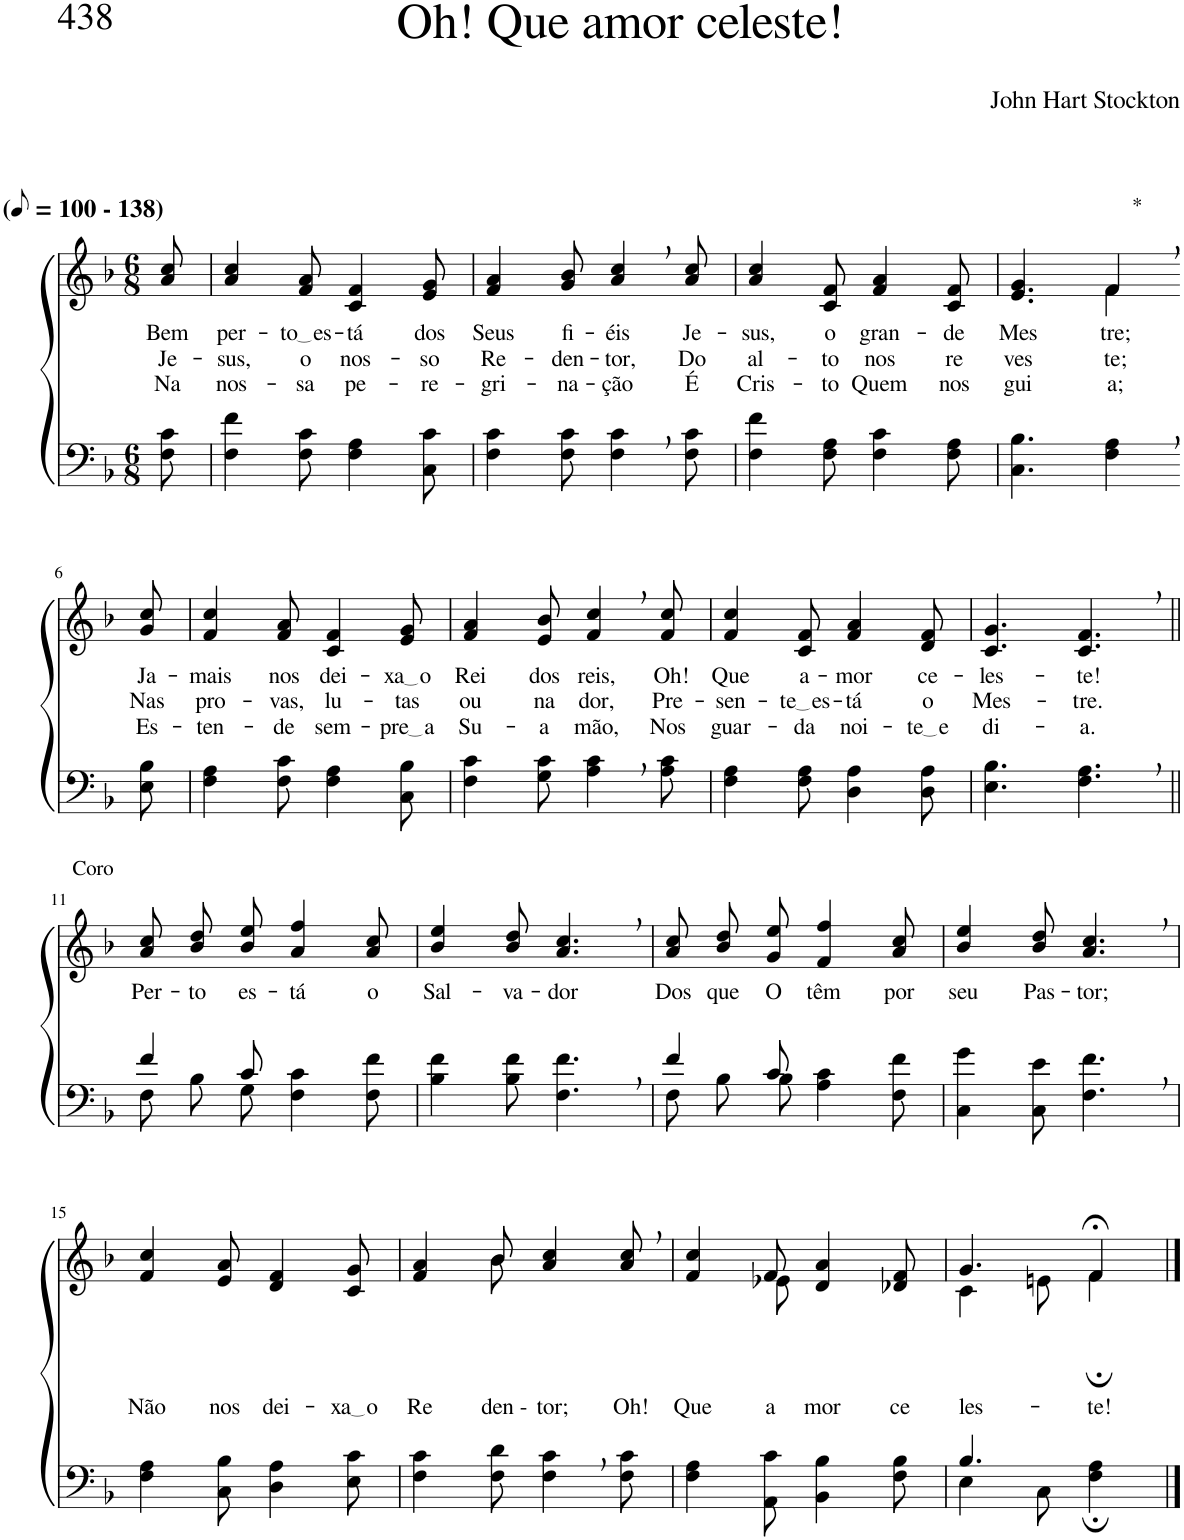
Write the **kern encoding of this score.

**kern	**kern	**text	**text	**text
*part2	*part1	*part1	*part1	*part1
*staff2	*staff1	*staff1	*staff1	*staff1
*I"Parte III e IV	*I"Parte I e II	*	*	*
*clefF4	*clefG2	*	*	*
*Trd1c2	*Trd1c2	*	*	*
*k[b-]	*k[b-]	*	*	*
*M6/8	*M6/8	*	*	*
*MM50	*MM50	*	*	*
=1	=1	=1	=1	=1
!	!LO:TX:a:B:t=(	!	!	!
!	!LO:TX:a:B:t=- 138)	!	!	!
!	!	!LO:LY:b	!LO:LY:b	!LO:LY:b
8F\ 8c\	8a/ 8cc/	Bem	Je-	Na
=2	=2	=2	=2	=2
!	!	!LO:LY:b	!LO:LY:b	!LO:LY:b
4F\ 4f\	4a/ 4cc/	per-	-sus,	nos-
!	!	!LO:LY:b	!LO:LY:b	!LO:LY:b
8F\ 8c\	8f/ 8a/	to es	o	-sa
!	!	!LO:LY:b	!LO:LY:b	!LO:LY:b
4F\ 4A\	4c/ 4f/	-tá	nos-	pe-
!	!	!LO:LY:b	!LO:LY:b	!LO:LY:b
8C\ 8c\	8e/ 8g/	dos	-so	-re-
=3	=3	=3	=3	=3
!	!	!LO:LY:b	!LO:LY:b	!LO:LY:b
4F\ 4c\	4f/ 4a/	Seus	Re-	-gri-
!	!	!LO:LY:b	!LO:LY:b	!LO:LY:b
8F\ 8c\	8g/ 8b-/	fi-	-den-	-na-
!	!	!LO:LY:b	!LO:LY:b	!LO:LY:b
4F\, 4c\,	4a/, 4cc/,	-éis	-tor,	-ção
!	!	!LO:LY:b	!LO:LY:b	!LO:LY:b
8F\ 8c\	8a/ 8cc/	Je-	Do	É
=4	=4	=4	=4	=4
!	!	!LO:LY:b	!LO:LY:b	!LO:LY:b
4F\ 4f\	4a/ 4cc/	-sus,	al-	Cris-
!	!	!LO:LY:b	!LO:LY:b	!LO:LY:b
8F\ 8A\	8c/ 8f/	o	-to	-to
!	!	!LO:LY:b	!LO:LY:b	!LO:LY:b
4F\ 4c\	4f/ 4a/	gran-	nos	Quem
!	!	!LO:LY:b	!LO:LY:b	!LO:LY:b
8F\ 8A\	8c/ 8f/	-de	re-	nos
=5	=5	=5	=5	=5
*	*^	*	*	*
!	!	!	!LO:LY:b	!LO:LY:b	!LO:LY:b
4.C\ 4.B-\	4.ryy	4.e/ 4.g/	Mes-	-ves-	gui-
!	!LO:TX:a:t=*	!	!	!	!
!	!	!	!LO:LY:b	!LO:LY:b	!LO:LY:b
4F\, 4A\,	4f,\	4f/	-tre;	-te;	-a;
!!LO:LB:g=z
=6-	=6-	=6-	=6-	=6-	=6-
!	!	!	!LO:LY:b	!LO:LY:b	!LO:LY:b
*	*v	*v	*	*	*
8E\ 8B-\	8g/ 8cc/	Ja-	Nas	Es-
=7	=7	=7	=7	=7
!	!	!LO:LY:b	!LO:LY:b	!LO:LY:b
4F\ 4A\	4f/ 4cc/	-mais	pro-	-ten-
!	!	!LO:LY:b	!LO:LY:b	!LO:LY:b
8F\ 8c\	8f/ 8a/	nos	-vas,	-de
!	!	!LO:LY:b	!LO:LY:b	!LO:LY:b
4F\ 4A\	4c/ 4f/	dei-	lu-	sem-
!	!	!LO:LY:b	!LO:LY:b	!LO:LY:b
8C\ 8B-\	8e/ 8g/	xa o	-tas	pre a
=8	=8	=8	=8	=8
!	!	!LO:LY:b	!LO:LY:b	!LO:LY:b
4F\ 4c\	4f/ 4a/	Rei	ou	Su-
!	!	!LO:LY:b	!LO:LY:b	!LO:LY:b
8G\ 8c\	8e/ 8b-/	dos	na	-a
!	!	!LO:LY:b	!LO:LY:b	!LO:LY:b
4A\, 4c\,	4f/, 4cc/,	reis,	dor,	mão,
!	!	!LO:LY:b	!LO:LY:b	!LO:LY:b
8A\ 8c\	8f/ 8cc/	Oh!	Pre-	Nos
=9	=9	=9	=9	=9
!	!	!LO:LY:b	!LO:LY:b	!LO:LY:b
4F\ 4A\	4f/ 4cc/	Que	-sen-	guar-
!	!	!LO:LY:b	!LO:LY:b	!LO:LY:b
8F\ 8A\	8c/ 8f/	a-	te es	-da
!	!	!LO:LY:b	!LO:LY:b	!LO:LY:b
4D\ 4A\	4f/ 4a/	-mor	-tá	noi-
!	!	!LO:LY:b	!LO:LY:b	!LO:LY:b
8D\ 8A\	8d/ 8f/	ce-	o	te e
=10	=10	=10	=10	=10
!	!	!LO:LY:b	!LO:LY:b	!LO:LY:b
4.E\ 4.B-\	4.c/ 4.g/	-les-	Mes-	di-
!	!	!LO:LY:b	!LO:LY:b	!LO:LY:b
4.F\, 4.A\,	4.c/, 4.f/,	-te!	-tre.	-a.
!!LO:LB:g=z
=11||	=11||	=11||	=11||	=11||
*^	*	*	*	*
!	!	!LO:TX:a:t=Coro	!	!	!
!	!	!	!LO:LY:b	!	!
4f/	8F\L	8a\ 8cc\L	Per-	.	.
!	!	!	!LO:LY:b	!	!
.	8B-\	8b-\ 8dd\	-to	.	.
!	!	!	!LO:LY:b	!	!
8c/	8G\J	8b-\ 8ee\J	es-	.	.
!	!	!	!LO:LY:b	!	!
4.ryy	4F\ 4c\	4a/ 4ff/	-tá	.	.
!	!	!	!LO:LY:b	!	!
.	8F\ 8f\	8a/ 8cc/	o	.	.
=12	=12	=12	=12	=12	=12
!	!	!	!LO:LY:b	!	!
*v	*v	*	*	*	*
4B-\ 4f\	4b-/ 4ee/	Sal-	.	.
!	!	!LO:LY:b	!	!
8B-\ 8f\	8b-/ 8dd/	-va-	.	.
!	!	!LO:LY:b	!	!
4.F\, 4.f\,	4.a/, 4.cc/,	-dor	.	.
=13	=13	=13	=13	=13
*^	*	*	*	*
!	!	!	!LO:LY:b	!	!
4f/	8F\L	8a\ 8cc\L	Dos	.	.
!	!	!	!LO:LY:b	!	!
.	8B-\	8b-\ 8dd\	que	.	.
!	!	!	!LO:LY:b	!	!
8c/	8B-\J	8g\ 8ee\J	O	.	.
!	!	!	!LO:LY:b	!	!
4.ryy	4A\ 4c\	4f/ 4ff/	têm	.	.
!	!	!	!LO:LY:b	!	!
.	8F\ 8f\	8a/ 8cc/	por	.	.
=14	=14	=14	=14	=14	=14
!	!	!	!LO:LY:b	!	!
*v	*v	*	*	*	*
4C\ 4g\	4b-/ 4ee/	seu	.	.
!	!	!LO:LY:b	!	!
8C\ 8e\	8b-/ 8dd/	Pas-	.	.
!	!	!LO:LY:b	!	!
4.F\, 4.f\,	4.a/, 4.cc/,	-tor;	.	.
!!LO:LB:g=z
=15	=15	=15	=15	=15
!	!	!LO:LY:b	!	!
4F\ 4A\	4f/ 4cc/	Não	.	.
!	!	!LO:LY:b	!	!
8C\ 8B-\	8e/ 8a/	nos	.	.
!	!	!LO:LY:b	!	!
4D\ 4A\	4d/ 4f/	dei-	.	.
!	!	!LO:LY:b	!	!
8E\ 8c\	8c/ 8g/	xa o	.	.
=16	=16	=16	=16	=16
*	*^	*	*	*
!	!	!	!LO:LY:b	!	!
4F\ 4c\	4ryy	4f/ 4a/	Re-	.	.
!	!	!	!LO:LY:b	!	!
8F\ 8d\	8b-\	8b-/	-den --	.	.
!	!	!	!LO:LY:b	!	!
4F\, 4c\,	4.ryy	4a/ 4cc/	-tor;	.	.
!	!	!	!LO:LY:b	!	!
8F\ 8c\	.	8a/ 8cc/	Oh!	.	.
=17	=17	=17	=17	=17	=17
!	!	!	!LO:LY:b	!	!
4F\ 4A\	4f/ 4cc/	4ryy	-Que	.	.
!	!	!	!LO:LY:b	!	!
8AA\ 8c\	8f/	8e-X\	a-	.	.
!	!	!	!LO:LY:b	!	!
4BB-\ 4B-\	4d/ 4a/	4.ryy	-mor	.	.
!	!	!	!LO:LY:b	!	!
8F\ 8B-\	8d-X/ 8f/	.	ce-	.	.
=18	=18	=18	=18	=18	=18
*^	*	*	*	*	*
!	!	!	!	!LO:LY:b	!	!
4.B-/	4E\	4.g/	4c\	-les-	.	.
.	8C\	.	8en\	.	.	.
!	!	!	!	!LO:LY:b	!	!
4ryy	4F\; 4A\;	4f;</	4f;\	te!	.	.
*v	*v	*	*	*	*	*
*	*v	*v	*	*	*
==	==	==	==	==
*-	*-	*-	*-	*-
